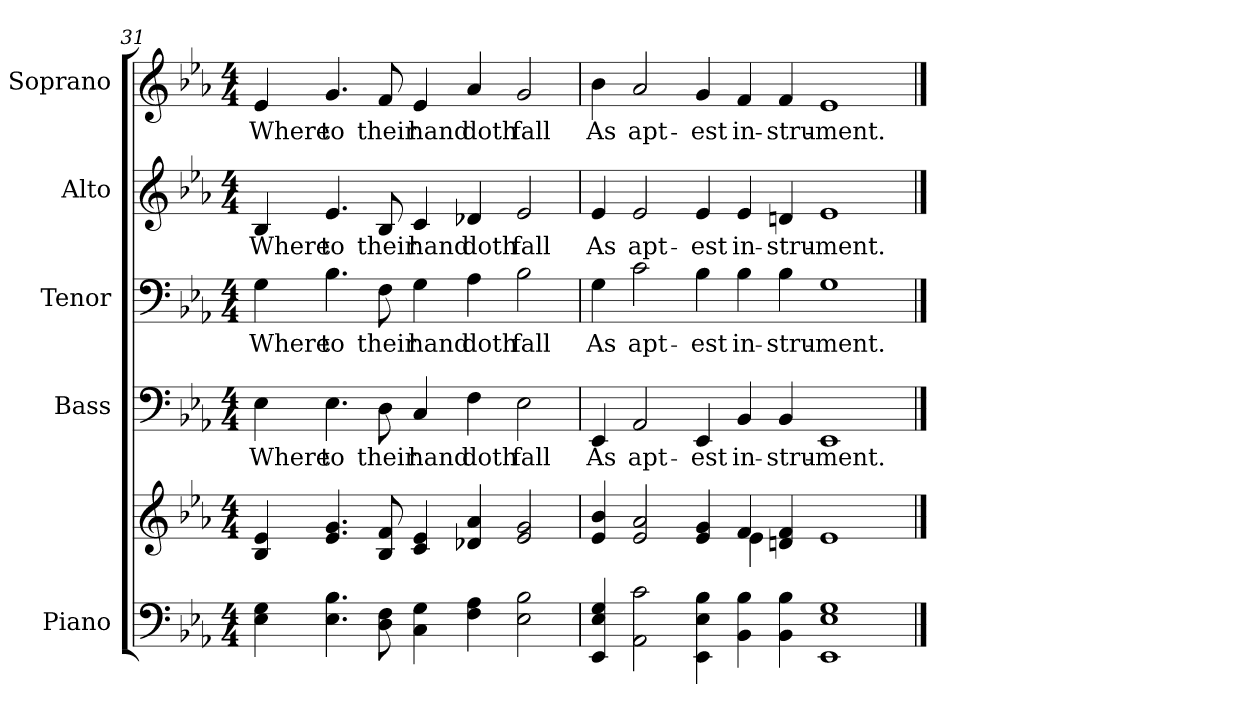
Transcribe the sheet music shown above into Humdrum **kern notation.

**kern	**kern	**kern	**text	**kern	**text	**kern	**text	**kern	**text
*part5	*part5	*part4	*part4	*part3	*part3	*part2	*part2	*part1	*part1
*staff6	*staff5	*staff4	*staff4	*staff3	*staff3	*staff2	*staff2	*staff1	*staff1
*I"Piano	*	*I"Bass	*	*I"Tenor	*	*I"Alto	*	*I"Soprano	*
*I'Pno.	*	*I'B.	*	*I'T.	*	*I'A.	*	*I'S.	*
!!LO:PB:g=z
*clefF4	*clefG2	*clefF4	*	*clefF4	*	*clefG2	*	*clefG2	*
*k[b-e-a-]	*k[b-e-a-]	*k[b-e-a-]	*	*k[b-e-a-]	*	*k[b-e-a-]	*	*k[b-e-a-]	*
*E-:	*E-:	*E-:	*	*E-:	*	*E-:	*	*E-:	*
*M4/4	*M4/4	*M4/4	*	*M4/4	*	*M4/4	*	*M4/4	*
=31	=31	=31	=31	=31	=31	=31	=31	=31	=31
!	!	!	!LO:LY:b:color=#000000	!	!	!	!	!	!
!	!	!	!	!	!LO:LY:b:color=#000000	!	!	!	!
!	!	!	!	!	!	!	!LO:LY:b:color=#000000	!	!
!	!	!	!	!	!	!	!	!	!LO:LY:b:color=#000000
4E-i\ 4Gi	4B-i/ 4e-i	4E-i\	Where	4Gi\	Where	4B-i/	Where	4e-i/	Where
!	!	!	!LO:LY:b:color=#000000	!	!	!	!	!	!
!	!	!	!	!	!LO:LY:b:color=#000000	!	!	!	!
!	!	!	!	!	!	!	!LO:LY:b:color=#000000	!	!
!	!	!	!	!	!	!	!	!	!LO:LY:b:color=#000000
4.E-i\ 4.B-i	4.e-i/ 4.gi	4.E-i\	to	4.B-i\	to	4.e-i/	to	4.gi/	to
!	!	!	!LO:LY:b:color=#000000	!	!	!	!	!	!
!	!	!	!	!	!LO:LY:b:color=#000000	!	!	!	!
!	!	!	!	!	!	!	!LO:LY:b:color=#000000	!	!
!	!	!	!	!	!	!	!	!	!LO:LY:b:color=#000000
8Di\ 8Fi	8B-i/ 8fi	8Di\	their	8Fi\	their	8B-i/	their	8fi/	their
!	!	!	!LO:LY:b:color=#000000	!	!	!	!	!	!
!	!	!	!	!	!LO:LY:b:color=#000000	!	!	!	!
!	!	!	!	!	!	!	!LO:LY:b:color=#000000	!	!
!	!	!	!	!	!	!	!	!	!LO:LY:b:color=#000000
4Ci\ 4Gi	4ci/ 4e-i	4Ci/	hand	4Gi\	hand	4ci/	hand	4e-i/	hand
!	!	!	!LO:LY:b:color=#000000	!	!	!	!	!	!
!	!	!	!	!	!LO:LY:b:color=#000000	!	!	!	!
!	!	!	!	!	!	!	!LO:LY:b:color=#000000	!	!
!	!	!	!	!	!	!	!	!	!LO:LY:b:color=#000000
4Fi\ 4A-i	4d-Xi/ 4a-i	4Fi\	doth	4A-i\	doth	4d-Xi/	doth	4a-i/	doth
!	!	!	!LO:LY:b:color=#000000	!	!	!	!	!	!
!	!	!	!	!	!LO:LY:b:color=#000000	!	!	!	!
!	!	!	!	!	!	!	!LO:LY:b:color=#000000	!	!
!	!	!	!	!	!	!	!	!	!LO:LY:b:color=#000000
2E-i\ 2B-i	2e-i/ 2gi	2E-i\	fall	2B-i\	fall	2e-i/	fall	2gi/	fall
!!LO:PB:g=z
=32	=32	=32	=32	=32	=32	=32	=32	=32	=32
*	*^	*	*	*	*	*	*	*	*
!	!	!	!	!LO:LY:b:color=#000000	!	!	!	!	!	!
!	!	!	!	!	!	!LO:LY:b:color=#000000	!	!	!	!
!	!	!	!	!	!	!	!	!LO:LY:b:color=#000000	!	!
!	!	!	!	!	!	!	!	!	!	!LO:LY:b:color=#000000
4EE-i/ 4E-i 4Gi	4e-i/ 4b-i	4ryy	4EE-i/	As	4Gi\	As	4e-i/	As	4b-i\	As
!	!	!	!	!LO:LY:b:color=#000000	!	!	!	!	!	!
!	!	!	!	!	!	!LO:LY:b:color=#000000	!	!	!	!
!	!	!	!	!	!	!	!	!LO:LY:b:color=#000000	!	!
!	!	!	!	!	!	!	!	!	!	!LO:LY:b:color=#000000
2AA-i\ 2ci	2e-i/ 2a-i	2ryy	2AA-i/	apt-	2ci\	apt-	2e-i/	apt-	2a-i/	apt-
!	!	!	!	!LO:LY:b:color=#000000	!	!	!	!	!	!
!	!	!	!	!	!	!LO:LY:b:color=#000000	!	!	!	!
!	!	!	!	!	!	!	!	!LO:LY:b:color=#000000	!	!
!	!	!	!	!	!	!	!	!	!	!LO:LY:b:color=#000000
4EE-i\ 4E-i 4B-i	4e-i/ 4gi	4ryy	4EE-i/	-est	4B-i\	-est	4e-i/	-est	4gi/	-est
!	!	!	!	!LO:LY:b:color=#000000	!	!	!	!	!	!
!	!	!	!	!	!	!LO:LY:b:color=#000000	!	!	!	!
!	!	!	!	!	!	!	!	!LO:LY:b:color=#000000	!	!
!	!	!	!	!	!	!	!	!	!	!LO:LY:b:color=#000000
4BB-i\ 4B-i	4fi/	4e-i\	4BB-i/	in-	4B-i\	in-	4e-i/	in-	4fi/	in-
!	!	!	!	!LO:LY:b:color=#000000	!	!	!	!	!	!
!	!	!	!	!	!	!LO:LY:b:color=#000000	!	!	!	!
!	!	!	!	!	!	!	!	!LO:LY:b:color=#000000	!	!
!	!	!	!	!	!	!	!	!	!	!LO:LY:b:color=#000000
4BB-i\ 4B-i	4dni/ 4fi	4ryy	4BB-i/	-stru-	4B-i\	-stru-	4dni/	-stru-	4fi/	-stru-
!	!	!	!	!LO:LY:b:color=#000000	!	!	!	!	!	!
!	!	!	!	!	!	!LO:LY:b:color=#000000	!	!	!	!
!	!	!	!	!	!	!	!	!LO:LY:b:color=#000000	!	!
!	!	!	!	!	!	!	!	!	!	!LO:LY:b:color=#000000
1EE-i 1E-i 1Gi	1e-i	1ryy	1EE-i	-ment.	1Gi	-ment.	1e-i	-ment.	1e-i	-ment.
*	*v	*v	*	*	*	*	*	*	*	*
==	==	==	==	==	==	==	==	==	==
*-	*-	*-	*-	*-	*-	*-	*-	*-	*-
